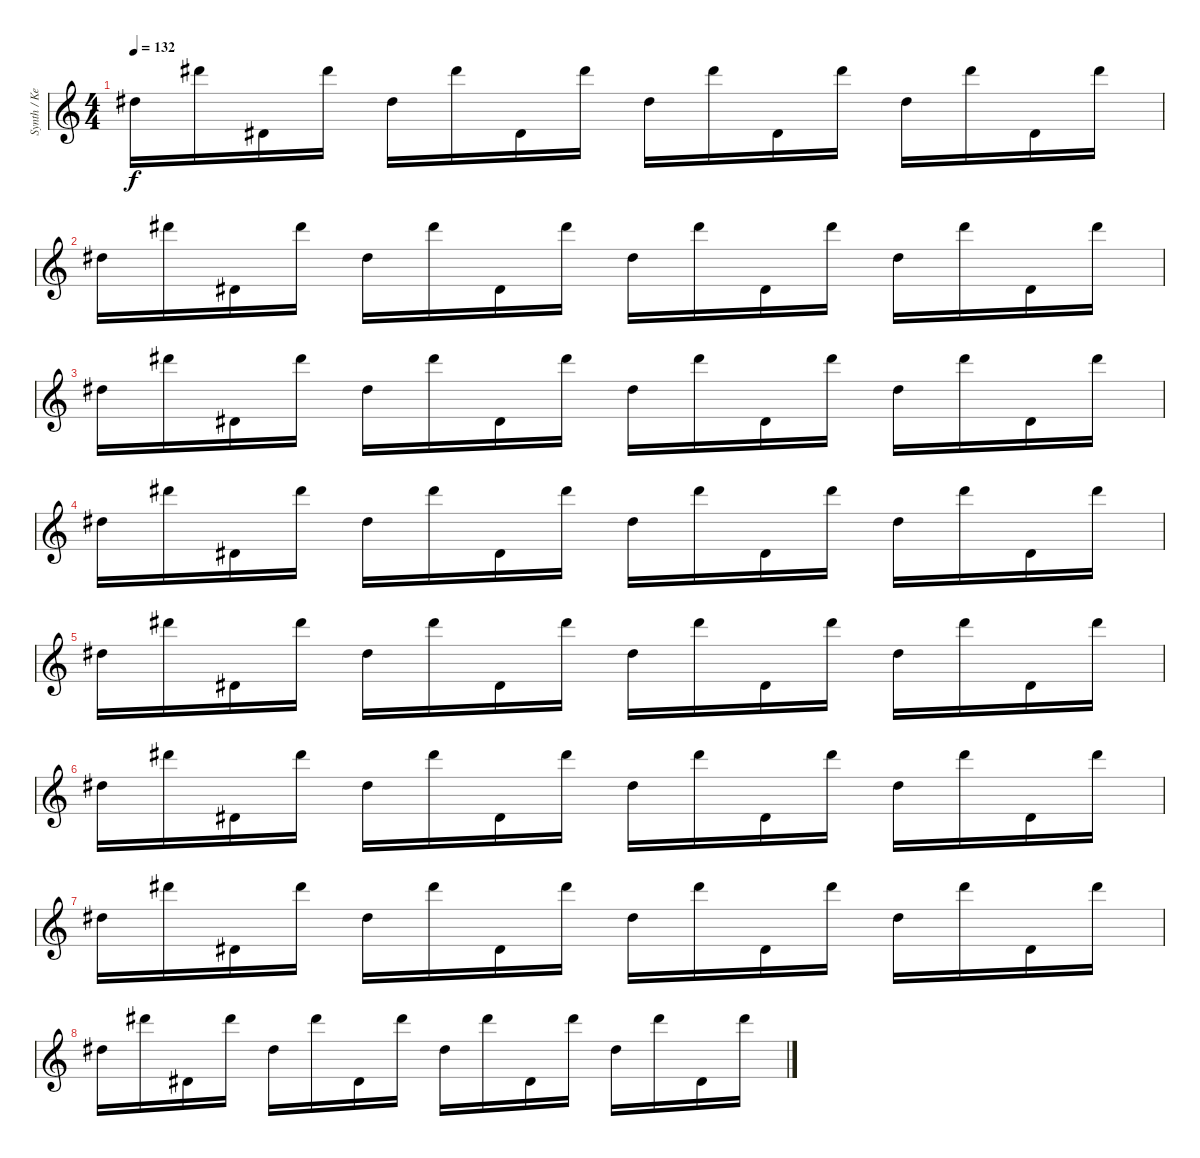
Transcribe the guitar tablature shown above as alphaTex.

\track ("Synth / Keyboard III" "Synth / Ke") {instrument reversecymbal}
\staff {score}
\tuning (Eb4 Bb3 Gb3 Db3 Ab2 Eb2) {hide}
\ts (4 4)
\tempo 132
\clef g2
\ks c
26.4.16{dy f} 29.2.16 24.6.16 29.2.16 26.4.16 29.2.16 24.6.16 29.2.16 26.4.16 29.2.16 24.6.16 29.2.16 26.4.16 29.2.16 24.6.16 29.2.16 |
26.4.16 29.2.16 24.6.16 29.2.16 26.4.16 29.2.16 24.6.16 29.2.16 26.4.16 29.2.16 24.6.16 29.2.16 26.4.16 29.2.16 24.6.16 29.2.16 |
26.4.16 29.2.16 24.6.16 29.2.16 26.4.16 29.2.16 24.6.16 29.2.16 26.4.16 29.2.16 24.6.16 29.2.16 26.4.16 29.2.16 24.6.16 29.2.16 |
26.4.16 29.2.16 24.6.16 29.2.16 26.4.16 29.2.16 24.6.16 29.2.16 26.4.16 29.2.16 24.6.16 29.2.16 26.4.16 29.2.16 24.6.16 29.2.16 |
26.4.16 29.2.16 24.6.16 29.2.16 26.4.16 29.2.16 24.6.16 29.2.16 26.4.16 29.2.16 24.6.16 29.2.16 26.4.16 29.2.16 24.6.16 29.2.16 |
26.4.16 29.2.16 24.6.16 29.2.16 26.4.16 29.2.16 24.6.16 29.2.16 26.4.16 29.2.16 24.6.16 29.2.16 26.4.16 29.2.16 24.6.16 29.2.16 |
26.4.16 29.2.16 24.6.16 29.2.16 26.4.16 29.2.16 24.6.16 29.2.16 26.4.16 29.2.16 24.6.16 29.2.16 26.4.16 29.2.16 24.6.16 29.2.16 |
26.4.16 29.2.16 24.6.16 29.2.16 26.4.16 29.2.16 24.6.16 29.2.16 26.4.16 29.2.16 24.6.16 29.2.16 26.4.16 29.2.16 24.6.16 29.2.16
